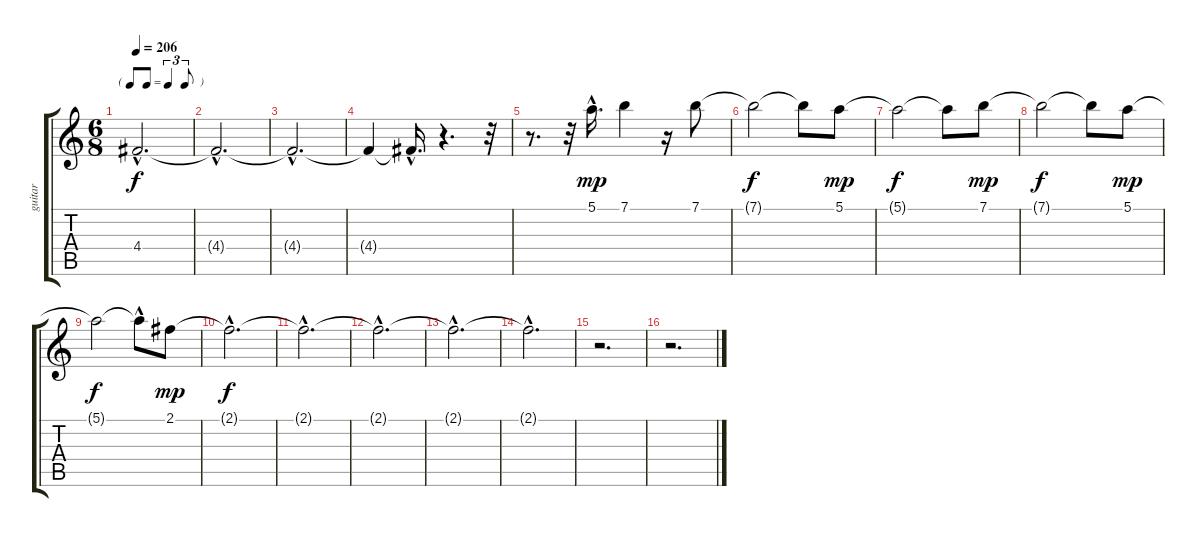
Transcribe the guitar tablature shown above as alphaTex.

\track ("guitar" "guitar") {instrument distortionguitar}
\staff {score tabs}
\tuning (E4 B3 G3 D3 A2 E2) {hide}
\ts (6 8)
\tf triplet8th
\tempo 206
\clef g2
\ks c
4.4{hac t}.2{d dy f} |
4.4{hac t}.2{d} |
4.4{hac t}.2{d} |
4.4{t}.4 4.4{hac t}.16{d} r.4{d} r.32 |
r.8{d} r.32 5.1{hac}.16{d dy mp} 7.1.4 r.16 7.1.8 |
7.1{t}.2{dy f} 7.1{t}.8 5.1.8{dy mp} |
5.1{t}.2{dy f} 5.1{t}.8 7.1.8{dy mp} |
7.1{t}.2{dy f} 7.1{t}.8 5.1.8{dy mp} |
5.1{t}.2{dy f} 5.1{hac t}.8 2.1.8{dy mp} |
2.1{hac t}.2{d dy f} |
2.1{hac t}.2{d} |
2.1{hac t}.2{d} |
2.1{hac t}.2{d} |
2.1{hac t}.2{d} |
r.2{d} |
r.2{d}
